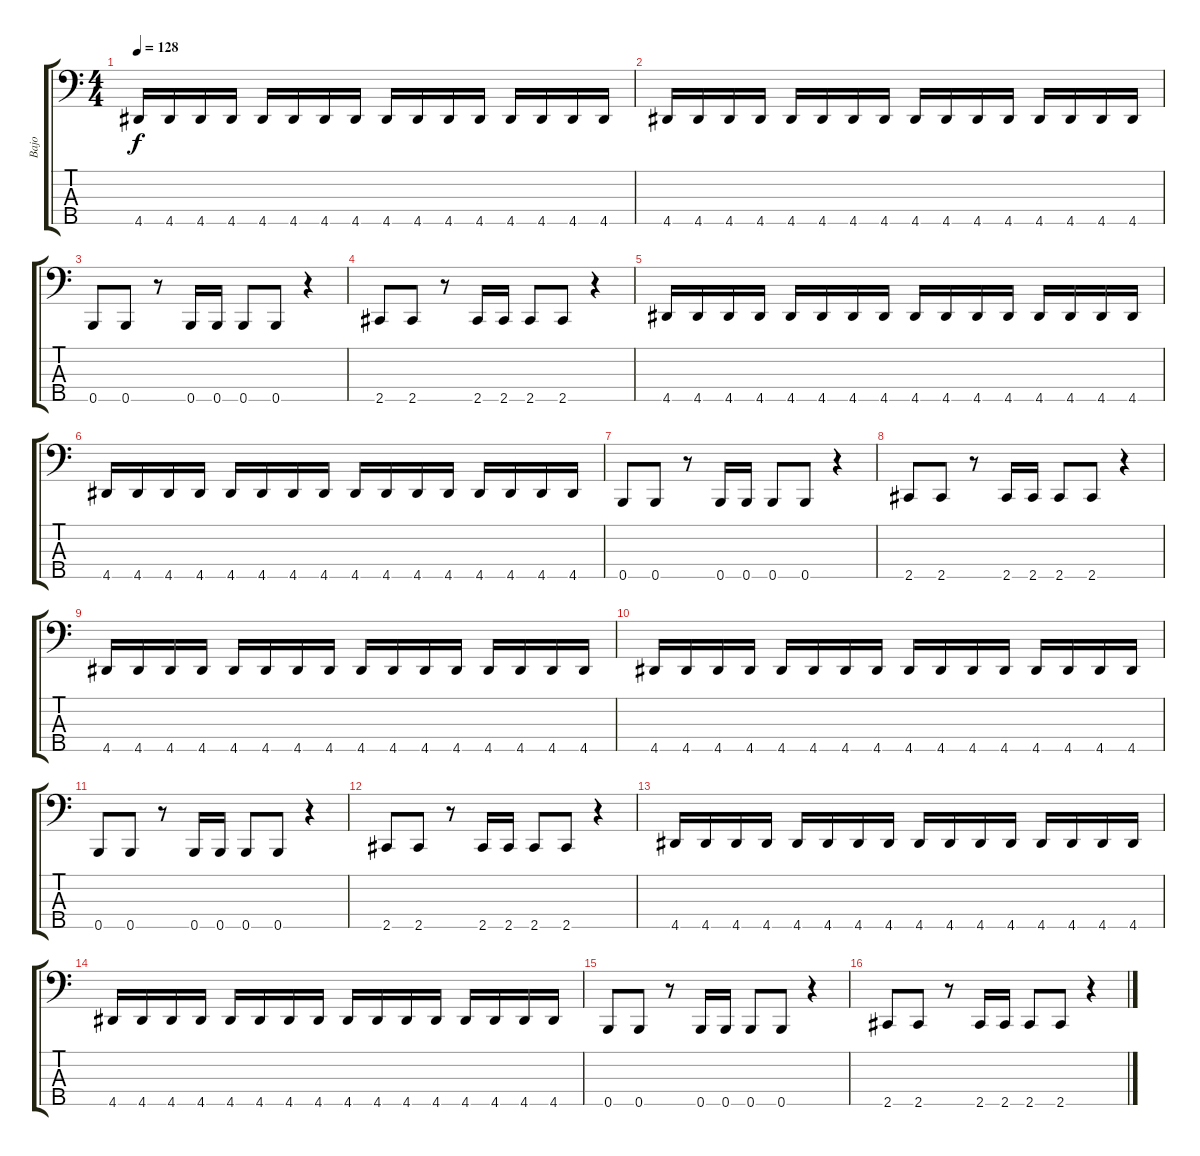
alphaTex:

\track ("Bajo" "Bajo") {instrument electricbasspick}
\staff {score tabs}
\tuning (G2 D2 A1 E1 B0) {hide}
\ts (4 4)
\tempo 128
\clef f4
\ks c
4.5.16{dy f} 4.5.16 4.5.16 4.5.16 4.5.16 4.5.16 4.5.16 4.5.16 4.5.16 4.5.16 4.5.16 4.5.16 4.5.16 4.5.16 4.5.16 4.5.16 |
4.5.16 4.5.16 4.5.16 4.5.16 4.5.16 4.5.16 4.5.16 4.5.16 4.5.16 4.5.16 4.5.16 4.5.16 4.5.16 4.5.16 4.5.16 4.5.16 |
0.5.8 0.5.8 r.8 0.5.16 0.5.16 0.5.8 0.5.8 r.4 |
2.5.8 2.5.8 r.8 2.5.16 2.5.16 2.5.8 2.5.8 r.4 |
4.5.16 4.5.16 4.5.16 4.5.16 4.5.16 4.5.16 4.5.16 4.5.16 4.5.16 4.5.16 4.5.16 4.5.16 4.5.16 4.5.16 4.5.16 4.5.16 |
4.5.16 4.5.16 4.5.16 4.5.16 4.5.16 4.5.16 4.5.16 4.5.16 4.5.16 4.5.16 4.5.16 4.5.16 4.5.16 4.5.16 4.5.16 4.5.16 |
0.5.8 0.5.8 r.8 0.5.16 0.5.16 0.5.8 0.5.8 r.4 |
2.5.8 2.5.8 r.8 2.5.16 2.5.16 2.5.8 2.5.8 r.4 |
4.5.16 4.5.16 4.5.16 4.5.16 4.5.16 4.5.16 4.5.16 4.5.16 4.5.16 4.5.16 4.5.16 4.5.16 4.5.16 4.5.16 4.5.16 4.5.16 |
4.5.16 4.5.16 4.5.16 4.5.16 4.5.16 4.5.16 4.5.16 4.5.16 4.5.16 4.5.16 4.5.16 4.5.16 4.5.16 4.5.16 4.5.16 4.5.16 |
0.5.8 0.5.8 r.8 0.5.16 0.5.16 0.5.8 0.5.8 r.4 |
2.5.8 2.5.8 r.8 2.5.16 2.5.16 2.5.8 2.5.8 r.4 |
4.5.16 4.5.16 4.5.16 4.5.16 4.5.16 4.5.16 4.5.16 4.5.16 4.5.16 4.5.16 4.5.16 4.5.16 4.5.16 4.5.16 4.5.16 4.5.16 |
4.5.16 4.5.16 4.5.16 4.5.16 4.5.16 4.5.16 4.5.16 4.5.16 4.5.16 4.5.16 4.5.16 4.5.16 4.5.16 4.5.16 4.5.16 4.5.16 |
0.5.8 0.5.8 r.8 0.5.16 0.5.16 0.5.8 0.5.8 r.4 |
2.5.8 2.5.8 r.8 2.5.16 2.5.16 2.5.8 2.5.8 r.4
